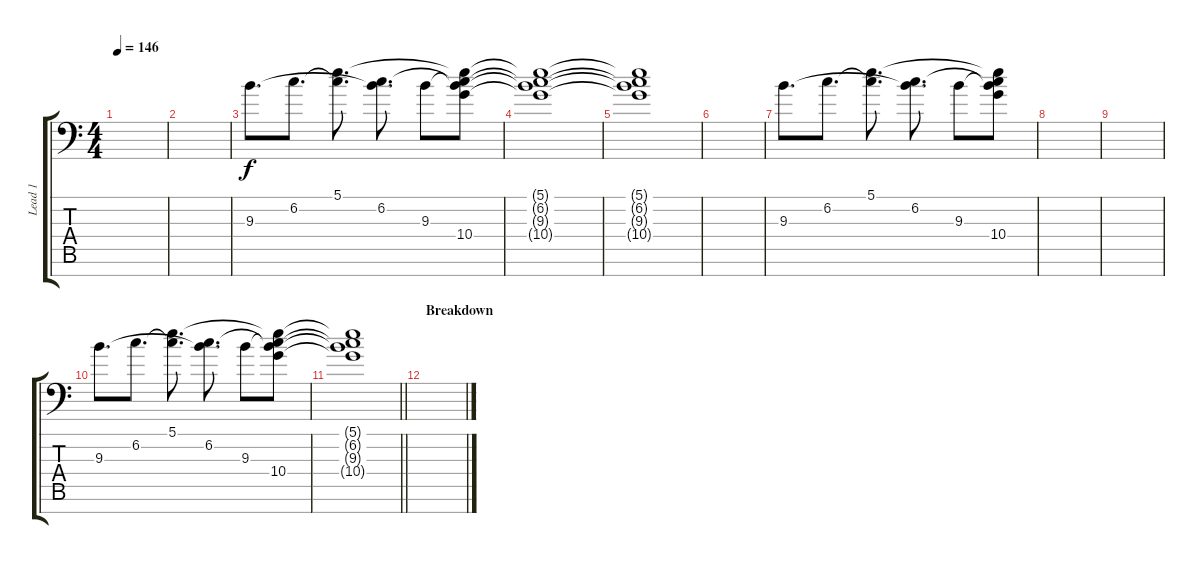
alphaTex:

\track ("Lead 1" "Lead 1") {instrument overdrivenguitar}
\staff {score tabs}
\tuning (B3 Gb3 D3 A2 E2 A1 E1) {hide}
\ts (4 4)
\tempo 146
\clef f4
\ks aminor
|
|
9.3.8{d volume 10} 6.2.8{d} (5.1 6.2{t}).8{d} (6.2 9.3{t}).8{d} 9.3.8 (5.1{t} 6.2{t} 9.3{t} 10.4).8 |
(5.1{t} 6.2{t} 9.3{t} 10.4{t}).1{volume 0} |
(5.1{t} 6.2{t} 9.3{t} 10.4{t}).1 |
|
9.3.8{d volume 10} 6.2.8{d} (5.1 6.2{t}).8{d} (6.2 9.3{t}).8{d} 9.3.8 (5.1{t} 6.2{t} 9.3{t} 10.4).8 |
|
|
9.3.8{d volume 10} 6.2.8{d} (5.1 6.2{t}).8{d} (6.2 9.3{t}).8{d} 9.3.8 (5.1{t} 6.2{t} 9.3{t} 10.4).8 |
\barLineRight lightlight
(5.1{t} 6.2{t} 9.3{t} 10.4{t}).1{volume 4} |
\section ("" "Breakdown")
